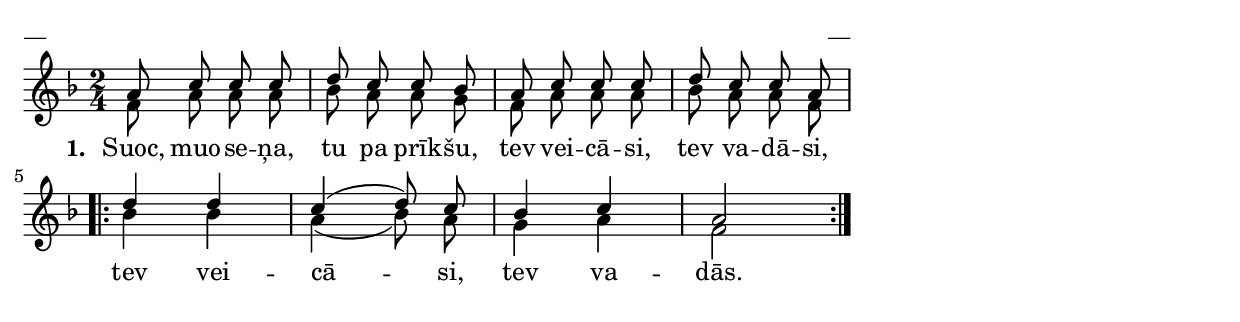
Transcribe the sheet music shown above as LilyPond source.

\version "2.13.18"

\paper {
line-width = 14\cm
left-margin = 0.4\cm
between-system-padding = 0.1\cm
between-system-space = 0.1\cm
}
% SBTZK, p.47
\layout {
indent = #0
ragged-last = ##f
}


voiceA = \relative c' {
\clef "treble"
\key f \major
\time 2/4
a'8 c c c | d c c bes | a c c c | d c c a |
\repeat volta2 {d4 d | c (d8) c | bes4 c | a2 }
}

lyricA = \lyricmode {
  \set stanza = "1. "
Suoc, muo -- se -- ņa, tu pa prīk -- šu, tev vei -- cā -- si, tev va -- dā -- si,
tev vei -- cā -- si, tev va -- dās.
}

voiceB = \relative c' {
\clef "treble"
\key f \major
\time 2/4
f8 a a a | bes a a g | f a a a | bes a a f
\repeat volta2 { bes 4 bes | a (bes8) a | g4 a | f2 }
}

fullScore = <<
%\new ChordNames { \chordsA }
\new Staff {
<<
\new Voice = "voiceA" { \voiceOne \autoBeamOff \voiceA }
\new Voice = "voiceB" { \voiceTwo \autoBeamOff \voiceB }
\lyricsto "voiceA" \new Lyrics  \lyricA
>>
}
>>



\score {
\fullScore
\header { piece = "__" opus = "__" }
}
\markup { \with-color #(x11-color 'white) \sans \smaller "__" }
\score {
\unfoldRepeats
\fullScore
\midi {
\context { \Staff \remove "Staff_performer" }
\context { \Voice \consists "Staff_performer" }
}
}


